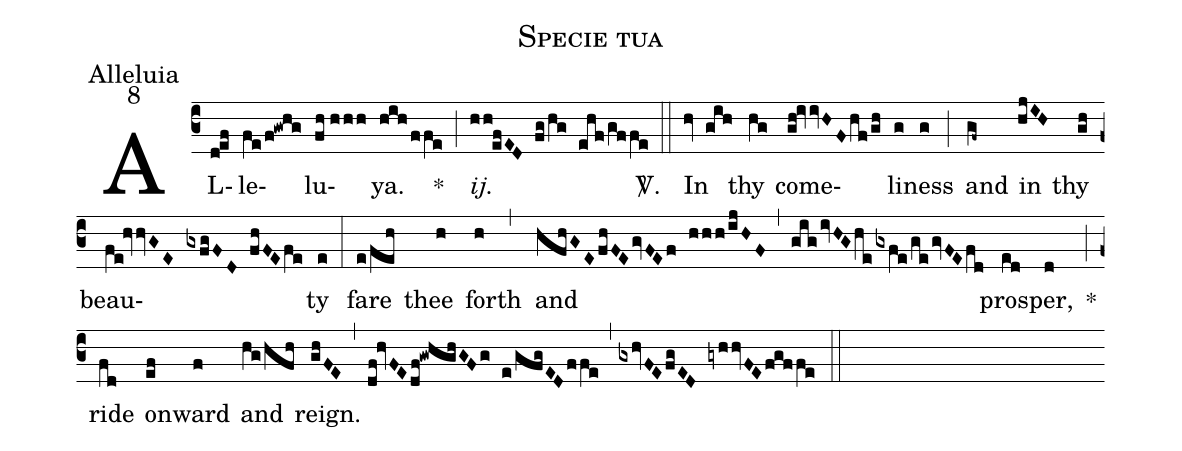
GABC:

name:Specie tua;
office-part:Alleluia;
mode:8;
%%
(c3) AL(d!ef)le(fe/f!gwhg)lu(fh//hhh)ya.(hih/ffe) *(;) <i>ij.</i>(hh!efED fg/hg ehf/gffe) <sp>V/</sp>.(::) In(hv gih) thy(hg) come(gh!ivvHF/hf/gh)li(g)ness(g) (;) and(gf~) in(hjIH) thy(gh) beau(fe!hvvGE gxfgFD fhFEfe)ty(e) (:) fare(e/feh) thee(h) forth(h) (,) and(hfhGE/fhFE/gvFEf hhh/ijHF) (,) (gig/ivHG/he/gxfe/ge/gvFE/fd) pros(ed)per,(d) *(;) ride(fd) on(ef)ward(f) and(hg/hfh) reign.(ghFE) (,) (df!hvFE/df!gwhghGFg e/gfgED/ffe) (,) (gxhvFE/fgED gyhhvFE/fgffe) (::)
